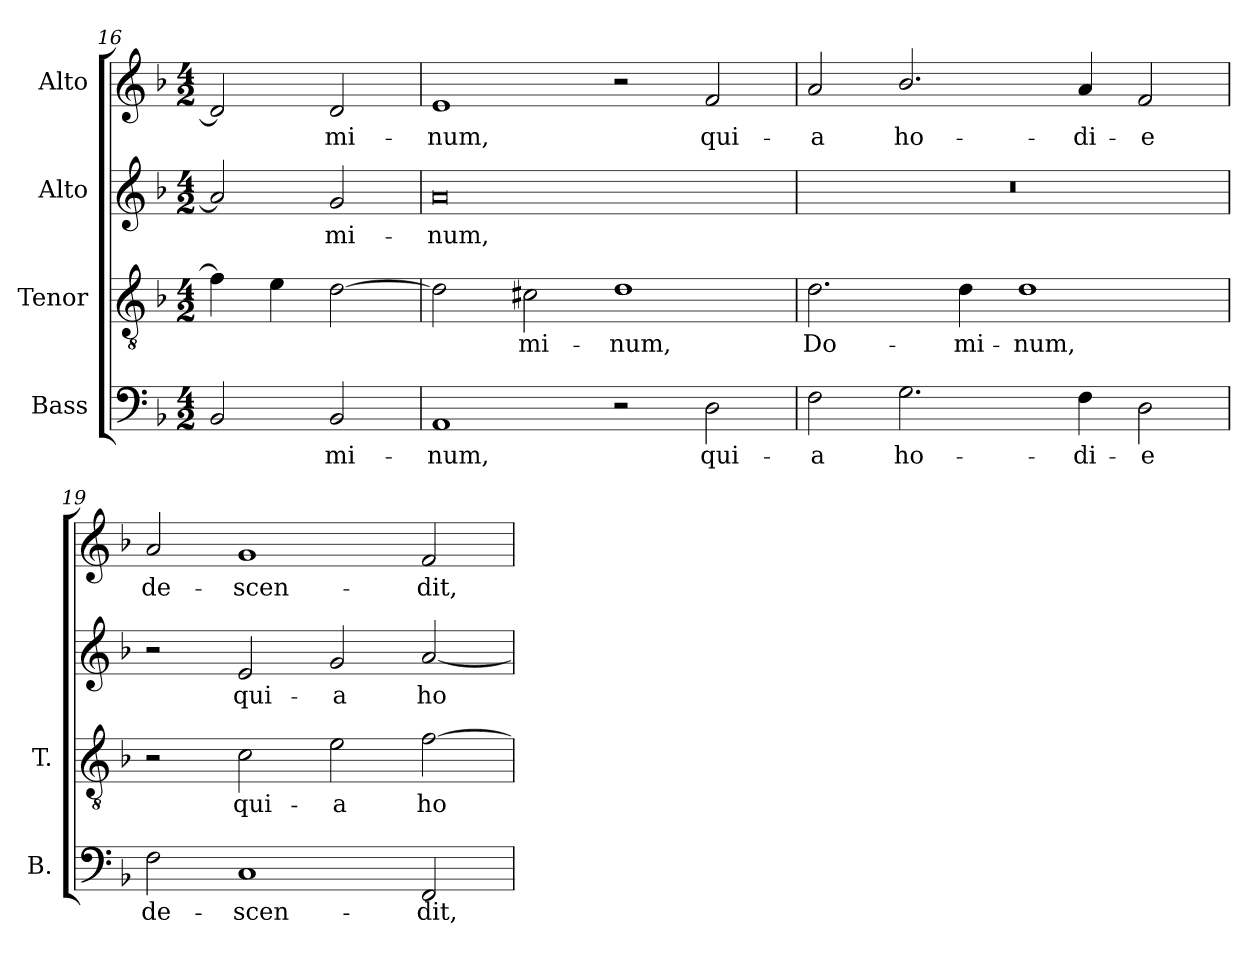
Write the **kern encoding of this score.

**kern	**text	**kern	**text	**kern	**text	**kern	**text
*part4	*part4	*part3	*part3	*part2	*part2	*part1	*part1
*staff4	*staff4	*staff3	*staff3	*staff2	*staff2	*staff1	*staff1
*I"Bass	*	*I"Tenor	*	*I"Alto	*	*I"Alto	*
*I'B.	*	*I'T.	*	*	*	*	*
*clefF4	*	*clefGv2	*	*clefG2	*	*clefG2	*
*	*	*ITrd7c12	*	*	*	*	*
*k[b-]	*	*k[b-]	*	*k[b-]	*	*k[b-]	*
*F:	*	*F:	*	*F:	*	*F:	*
*M4/2	*	*M4/2	*	*M4/2	*	*M4/2	*
=16	=16	=16	=16	=16	=16	=16	=16
2BB-i/	.	4Fi\]	.	2ai/]	.	2di/]	.
.	.	4Ei\	.	.	.	.	.
!	!LO:LY:b:color=#000000	!	!	!	!	!	!
!	!	!	!	!	!LO:LY:b:color=#000000	!	!
!	!	!	!	!	!	!	!LO:LY:b:color=#000000
2BB-i/	-mi-	[2Di\	.	2gi/	-mi-	2di/	-mi-
!!LO:PB:g=z
=17	=17	=17	=17	=17	=17	=17	=17
!	!LO:LY:b:color=#000000	!	!	!	!	!	!
!	!	!	!	!	!LO:LY:b:color=#000000	!	!
!	!	!	!	!	!	!	!LO:LY:b:color=#000000
1AAi	-num,	2Di\]	.	0ai	-num,	1ei	-num,
!	!	!	!LO:LY:b:color=#000000	!	!	!	!
.	.	2C#Xi\	-mi-	.	.	.	.
!	!	!	!LO:LY:b:color=#000000	!	!	!	!
2r	.	1Di	-num,	.	.	2r	.
!	!LO:LY:b:color=#000000	!	!	!	!	!	!
!	!	!	!	!	!	!	!LO:LY:b:color=#000000
2Di\	qui-	.	.	.	.	2fi/	qui-
=18	=18	=18	=18	=18	=18	=18	=18
!	!LO:LY:b:color=#000000	!	!	!	!	!	!
!	!	!	!LO:LY:b:color=#000000	!LO:N:vis=1	!	!	!
!	!	!	!	!	!	!	!LO:LY:b:color=#000000
2Fi\	-a	2.Di\	Do-	0r	.	2ai/	-a
!	!LO:LY:b:color=#000000	!	!	!	!	!	!
!	!	!	!	!	!	!	!LO:LY:b:color=#000000
2.Gi\	ho-	.	.	.	.	2.b-i/	ho-
!	!	!	!LO:LY:b:color=#000000	!	!	!	!
.	.	4Di\	-mi-	.	.	.	.
!	!	!	!LO:LY:b:color=#000000	!	!	!	!
.	.	1Di	-num,	.	.	.	.
!	!LO:LY:b:color=#000000	!	!	!	!	!	!
!	!	!	!	!	!	!	!LO:LY:b:color=#000000
4Fi\	-di-	.	.	.	.	4ai/	-di-
!	!LO:LY:b:color=#000000	!	!	!	!	!	!
!	!	!	!	!	!	!	!LO:LY:b:color=#000000
2Di\	-e	.	.	.	.	2fi/	-e
=19	=19	=19	=19	=19	=19	=19	=19
!	!LO:LY:b:color=#000000	!	!	!	!	!	!
!	!	!	!	!	!	!	!LO:LY:b:color=#000000
2Fi\	de-	2r	.	2r	.	2ai/	de-
!	!LO:LY:b:color=#000000	!	!	!	!	!	!
!	!	!	!LO:LY:b:color=#000000	!	!	!	!
!	!	!	!	!	!LO:LY:b:color=#000000	!	!
!	!	!	!	!	!	!	!LO:LY:b:color=#000000
1Ci	-scen-	2Ci\	qui-	2ei/	qui-	1gi	-scen-
!	!	!	!LO:LY:b:color=#000000	!	!	!	!
!	!	!	!	!	!LO:LY:b:color=#000000	!	!
.	.	2Ei\	-a	2gi/	-a	.	.
!	!LO:LY:b:color=#000000	!	!	!	!	!	!
!	!	!	!LO:LY:b:color=#000000	!	!	!	!
!	!	!	!	!	!LO:LY:b:color=#000000	!	!
!	!	!	!	!	!	!	!LO:LY:b:color=#000000
2FFi/	-dit,	[2Fi\	ho-	[2ai/	ho-	2fi/	-dit,
=	=	=	=	=	=	=	=
*-	*-	*-	*-	*-	*-	*-	*-
